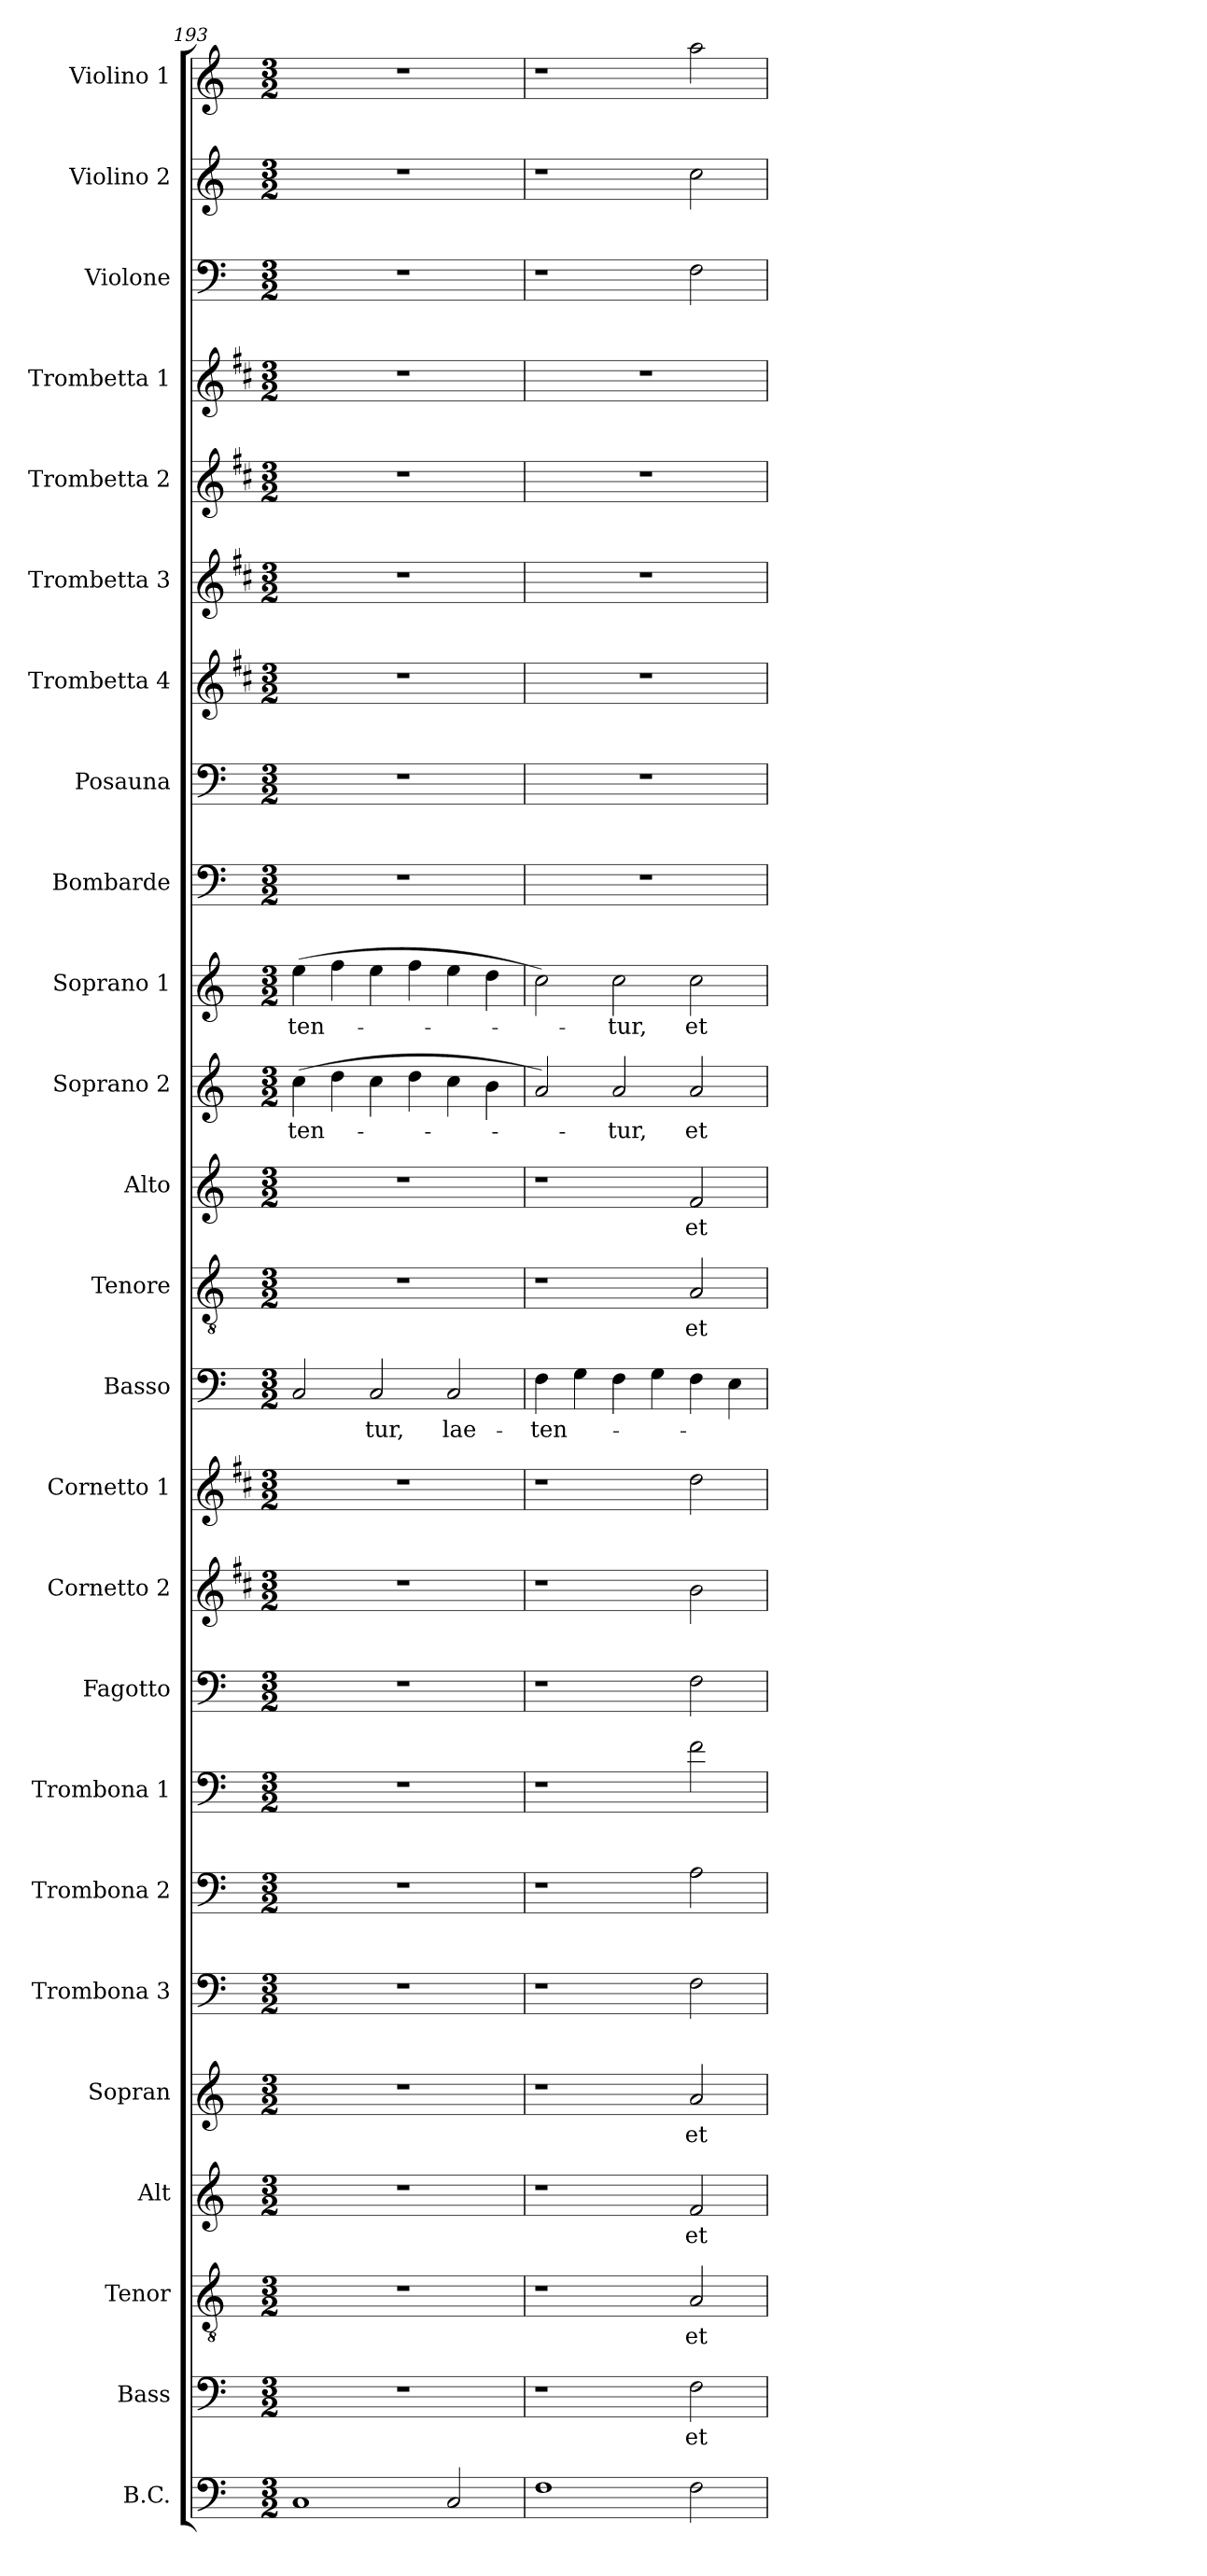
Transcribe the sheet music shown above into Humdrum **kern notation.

**kern	**kern	**text	**kern	**text	**kern	**text	**kern	**text	**kern	**kern	**kern	**kern	**kern	**kern	**kern	**text	**kern	**text	**kern	**text	**kern	**text	**kern	**text	**kern	**kern	**kern	**kern	**kern	**kern	**kern	**kern	**kern
*part25	*part24	*part24	*part23	*part23	*part22	*part22	*part21	*part21	*part20	*part19	*part18	*part17	*part16	*part15	*part14	*part14	*part13	*part13	*part12	*part12	*part11	*part11	*part10	*part10	*part9	*part8	*part7	*part6	*part5	*part4	*part3	*part2	*part1
*staff25	*staff24	*staff24	*staff23	*staff23	*staff22	*staff22	*staff21	*staff21	*staff20	*staff19	*staff18	*staff17	*staff16	*staff15	*staff14	*staff14	*staff13	*staff13	*staff12	*staff12	*staff11	*staff11	*staff10	*staff10	*staff9	*staff8	*staff7	*staff6	*staff5	*staff4	*staff3	*staff2	*staff1
*I"B.C.	*I"Bass	*	*I"Tenor	*	*I"Alt	*	*I"Sopran	*	*I"Trombona 3	*I"Trombona 2	*I"Trombona 1	*I"Fagotto	*I"Cornetto 2	*I"Cornetto 1	*I"Basso	*	*I"Tenore	*	*I"Alto	*	*I"Soprano 2	*	*I"Soprano 1	*	*I"Bombarde	*I"Posauna	*I"Trombetta 4	*I"Trombetta 3	*I"Trombetta 2	*I"Trombetta 1	*I"Violone	*I"Violino 2	*I"Violino 1
*I'B.C.	*I'B.	*	*I'T.	*	*I'A.	*	*I'S.	*	*I'Tbn. 2	*I'Tbn. 2	*I'Tbn. 1	*I'Fag.	*I'Cor. 2	*I'Cor. 1	*I'B.	*	*I'T.	*	*I'A.	*	*I'S.	*	*I'S.	*	*	*	*	*	*	*	*	*I'Vl. 2	*I'Vl. 1
!!LO:PB:g=z
*clefF4	*clefF4	*	*clefGv2	*	*clefG2	*	*clefG2	*	*clefF4	*clefF4	*clefF4	*clefF4	*clefG2	*clefG2	*clefF4	*	*clefGv2	*	*clefG2	*	*clefG2	*	*clefG2	*	*clefF4	*clefF4	*clefG2	*clefG2	*clefG2	*clefG2	*clefF4	*clefG2	*clefG2
*	*	*	*ITrd7c12	*	*	*	*	*	*	*	*	*	*ITrd1c2	*ITrd1c2	*	*	*ITrd7c12	*	*	*	*	*	*	*	*	*	*ITrd1c2	*ITrd1c2	*ITrd1c2	*ITrd1c2	*	*	*
*k[]	*k[]	*	*k[]	*	*k[]	*	*k[]	*	*k[]	*k[]	*k[]	*k[]	*k[]	*k[]	*k[]	*	*k[]	*	*k[]	*	*k[]	*	*k[]	*	*k[]	*k[]	*k[]	*k[]	*k[]	*k[]	*k[]	*k[]	*k[]
*C:	*C:	*	*C:	*	*C:	*	*C:	*	*C:	*C:	*C:	*C:	*C:	*C:	*C:	*	*C:	*	*C:	*	*C:	*	*C:	*	*C:	*C:	*C:	*C:	*C:	*C:	*C:	*C:	*C:
*M3/2	*M3/2	*	*M3/2	*	*M3/2	*	*M3/2	*	*M3/2	*M3/2	*M3/2	*M3/2	*M3/2	*M3/2	*M3/2	*	*M3/2	*	*M3/2	*	*M3/2	*	*M3/2	*	*M3/2	*M3/2	*M3/2	*M3/2	*M3/2	*M3/2	*M3/2	*M3/2	*M3/2
=193	=193	=193	=193	=193	=193	=193	=193	=193	=193	=193	=193	=193	=193	=193	=193	=193	=193	=193	=193	=193	=193	=193	=193	=193	=193	=193	=193	=193	=193	=193	=193	=193	=193
!	!LO:N:vis=1	!	!LO:N:vis=1	!	!LO:N:vis=1	!	!LO:N:vis=1	!	!LO:N:vis=1	!LO:N:vis=1	!LO:N:vis=1	!LO:N:vis=1	!LO:N:vis=1	!LO:N:vis=1	!	!	!LO:N:vis=1	!	!LO:N:vis=1	!	!	!	!	!	!	!	!	!	!	!	!	!	!
!	!	!	!	!	!	!	!	!	!	!	!	!	!	!	!	!	!	!	!	!	!	!LO:LY:b:color=#000000	!	!	!	!	!	!	!	!	!	!	!
!	!	!	!	!	!	!	!	!	!	!	!	!	!	!	!	!	!	!	!	!	!	!	!	!LO:LY:b:color=#000000	!LO:N:vis=1	!LO:N:vis=1	!LO:N:vis=1	!LO:N:vis=1	!LO:N:vis=1	!LO:N:vis=1	!LO:N:vis=1	!LO:N:vis=1	!LO:N:vis=1
1Ci	1.r	.	1.r	.	1.r	.	1.r	.	1.r	1.r	1.r	1.r	1.r	1.r	2Ci/	.	1.r	.	1.r	.	(4cci\	-ten-	(4eei\	-ten-	1.r	1.r	1.r	1.r	1.r	1.r	1.r	1.r	1.r
.	.	.	.	.	.	.	.	.	.	.	.	.	.	.	.	.	.	.	.	.	4ddi\	.	4ffi\	.	.	.	.	.	.	.	.	.	.
!	!	!	!	!	!	!	!	!	!	!	!	!	!	!	!	!LO:LY:b:color=#000000	!	!	!	!	!	!	!	!	!	!	!	!	!	!	!	!	!
.	.	.	.	.	.	.	.	.	.	.	.	.	.	.	2Ci/	-tur,	.	.	.	.	4cci\	.	4eei\	.	.	.	.	.	.	.	.	.	.
.	.	.	.	.	.	.	.	.	.	.	.	.	.	.	.	.	.	.	.	.	4ddi\	.	4ffi\	.	.	.	.	.	.	.	.	.	.
!	!	!	!	!	!	!	!	!	!	!	!	!	!	!	!	!LO:LY:b:color=#000000	!	!	!	!	!	!	!	!	!	!	!	!	!	!	!	!	!
2Ci/	.	.	.	.	.	.	.	.	.	.	.	.	.	.	2Ci/	lae-	.	.	.	.	4cci\	.	4eei\	.	.	.	.	.	.	.	.	.	.
.	.	.	.	.	.	.	.	.	.	.	.	.	.	.	.	.	.	.	.	.	4bi\	.	4ddi\	.	.	.	.	.	.	.	.	.	.
=194	=194	=194	=194	=194	=194	=194	=194	=194	=194	=194	=194	=194	=194	=194	=194	=194	=194	=194	=194	=194	=194	=194	=194	=194	=194	=194	=194	=194	=194	=194	=194	=194	=194
!	!	!	!	!	!	!	!	!	!	!	!	!	!	!	!	!LO:LY:b:color=#000000	!	!	!	!	!	!	!	!	!LO:N:vis=1	!LO:N:vis=1	!LO:N:vis=1	!LO:N:vis=1	!LO:N:vis=1	!LO:N:vis=1	!	!	!
1Fi	1r	.	1r	.	1r	.	1r	.	1r	1r	1r	1r	1r	1r	4Fi\	-ten-	1r	.	1r	.	2ai/)	.	2cci\)	.	1.r	1.r	1.r	1.r	1.r	1.r	1r	1r	1r
.	.	.	.	.	.	.	.	.	.	.	.	.	.	.	4Gi\	.	.	.	.	.	.	.	.	.	.	.	.	.	.	.	.	.	.
!	!	!	!	!	!	!	!	!	!	!	!	!	!	!	!	!	!	!	!	!	!	!LO:LY:b:color=#000000	!	!	!	!	!	!	!	!	!	!	!
!	!	!	!	!	!	!	!	!	!	!	!	!	!	!	!	!	!	!	!	!	!	!	!	!LO:LY:b:color=#000000	!	!	!	!	!	!	!	!	!
.	.	.	.	.	.	.	.	.	.	.	.	.	.	.	4Fi\	.	.	.	.	.	2ai/	-tur,	2cci\	-tur,	.	.	.	.	.	.	.	.	.
.	.	.	.	.	.	.	.	.	.	.	.	.	.	.	4Gi\	.	.	.	.	.	.	.	.	.	.	.	.	.	.	.	.	.	.
!	!	!LO:LY:b:color=#000000	!	!	!	!	!	!	!	!	!	!	!	!	!	!	!	!	!	!	!	!	!	!	!	!	!	!	!	!	!	!	!
!	!	!	!	!LO:LY:b:color=#000000	!	!	!	!	!	!	!	!	!	!	!	!	!	!	!	!	!	!	!	!	!	!	!	!	!	!	!	!	!
!	!	!	!	!	!	!LO:LY:b:color=#000000	!	!	!	!	!	!	!	!	!	!	!	!	!	!	!	!	!	!	!	!	!	!	!	!	!	!	!
!	!	!	!	!	!	!	!	!LO:LY:b:color=#000000	!	!	!	!	!	!	!	!	!	!	!	!	!	!	!	!	!	!	!	!	!	!	!	!	!
!	!	!	!	!	!	!	!	!	!	!	!	!	!	!	!	!	!	!LO:LY:b:color=#000000	!	!	!	!	!	!	!	!	!	!	!	!	!	!	!
!	!	!	!	!	!	!	!	!	!	!	!	!	!	!	!	!	!	!	!	!LO:LY:b:color=#000000	!	!	!	!	!	!	!	!	!	!	!	!	!
!	!	!	!	!	!	!	!	!	!	!	!	!	!	!	!	!	!	!	!	!	!	!LO:LY:b:color=#000000	!	!	!	!	!	!	!	!	!	!	!
!	!	!	!	!	!	!	!	!	!	!	!	!	!	!	!	!	!	!	!	!	!	!	!	!LO:LY:b:color=#000000	!	!	!	!	!	!	!	!	!
2Fi\	2Fi\	et	2AAi/	et	2fi/	et	2ai/	et	2Fi\	2Ai\	2fi\	2Fi\	2ai\	2cci\	4Fi\	.	2AAi/	et	2fi/	et	2ai/	et	2cci\	et	.	.	.	.	.	.	2Fi\	2cci\	2aai\
.	.	.	.	.	.	.	.	.	.	.	.	.	.	.	4Ei\	.	.	.	.	.	.	.	.	.	.	.	.	.	.	.	.	.	.
=	=	=	=	=	=	=	=	=	=	=	=	=	=	=	=	=	=	=	=	=	=	=	=	=	=	=	=	=	=	=	=	=	=
*-	*-	*-	*-	*-	*-	*-	*-	*-	*-	*-	*-	*-	*-	*-	*-	*-	*-	*-	*-	*-	*-	*-	*-	*-	*-	*-	*-	*-	*-	*-	*-	*-	*-
